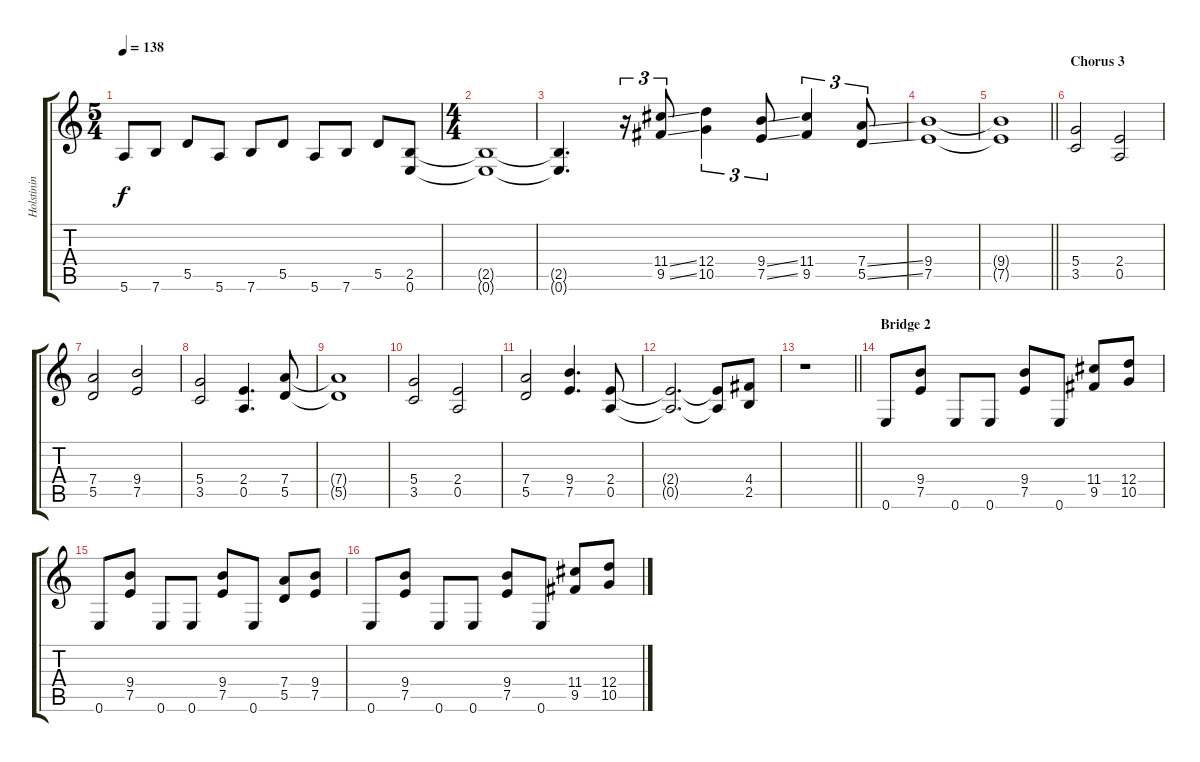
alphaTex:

\track ("Holstinin" "Holstinin") {instrument distortionguitar}
\staff {score tabs}
\tuning (E4 B3 G3 D3 A2 E2) {hide}
\ts (5 4)
\tempo 138
\clef g2
\ks c
5.6.8{dy f} 7.6.8 5.5.8 5.6.8 7.6.8 5.5.8 5.6.8 7.6.8 5.5.8 (2.5 0.6).8 |
\ts (4 4)
(2.5{t} 0.6{t}).1 |
(2.5{t} 0.6{t}).4{d} r.16{tu (3 2)} (11.4{ss} 9.5{ss}).8{tu (3 2)} (12.4 10.5).4{tu (3 2)} (9.4{ss} 7.5{ss}).8{tu (3 2)} (11.4 9.5).4{tu (3 2)} (7.4{ss} 5.5{ss}).8{tu (3 2)} |
(9.4 7.5).1 |
\barLineRight lightlight
(9.4{t} 7.5{t}).1 |
\section ("" "Chorus 3")
(5.4 3.5).2 (2.4 0.5).2 |
(7.4 5.5).2 (9.4 7.5).2 |
(5.4 3.5).2 (2.4 0.5).4{d} (7.4 5.5).8 |
(7.4{t} 5.5{t}).1 |
(5.4 3.5).2 (2.4 0.5).2 |
(7.4 5.5).2 (9.4 7.5).4{d} (2.4 0.5).8 |
(2.4{t} 0.5{t}).2{d} (2.4{t} 0.5{t}).8 (4.4 2.5).8 |
\barLineRight lightlight
r.1 |
\section ("" "Bridge 2")
0.6.8 (9.4 7.5).8 0.6.8 0.6.8 (9.4 7.5).8 0.6.8 (11.4 9.5).8 (12.4 10.5).8 |
0.6.8 (9.4 7.5).8 0.6.8 0.6.8 (9.4 7.5).8 0.6.8 (7.4 5.5).8 (9.4 7.5).8 |
0.6.8 (9.4 7.5).8 0.6.8 0.6.8 (9.4 7.5).8 0.6.8 (11.4 9.5).8 (12.4 10.5).8
